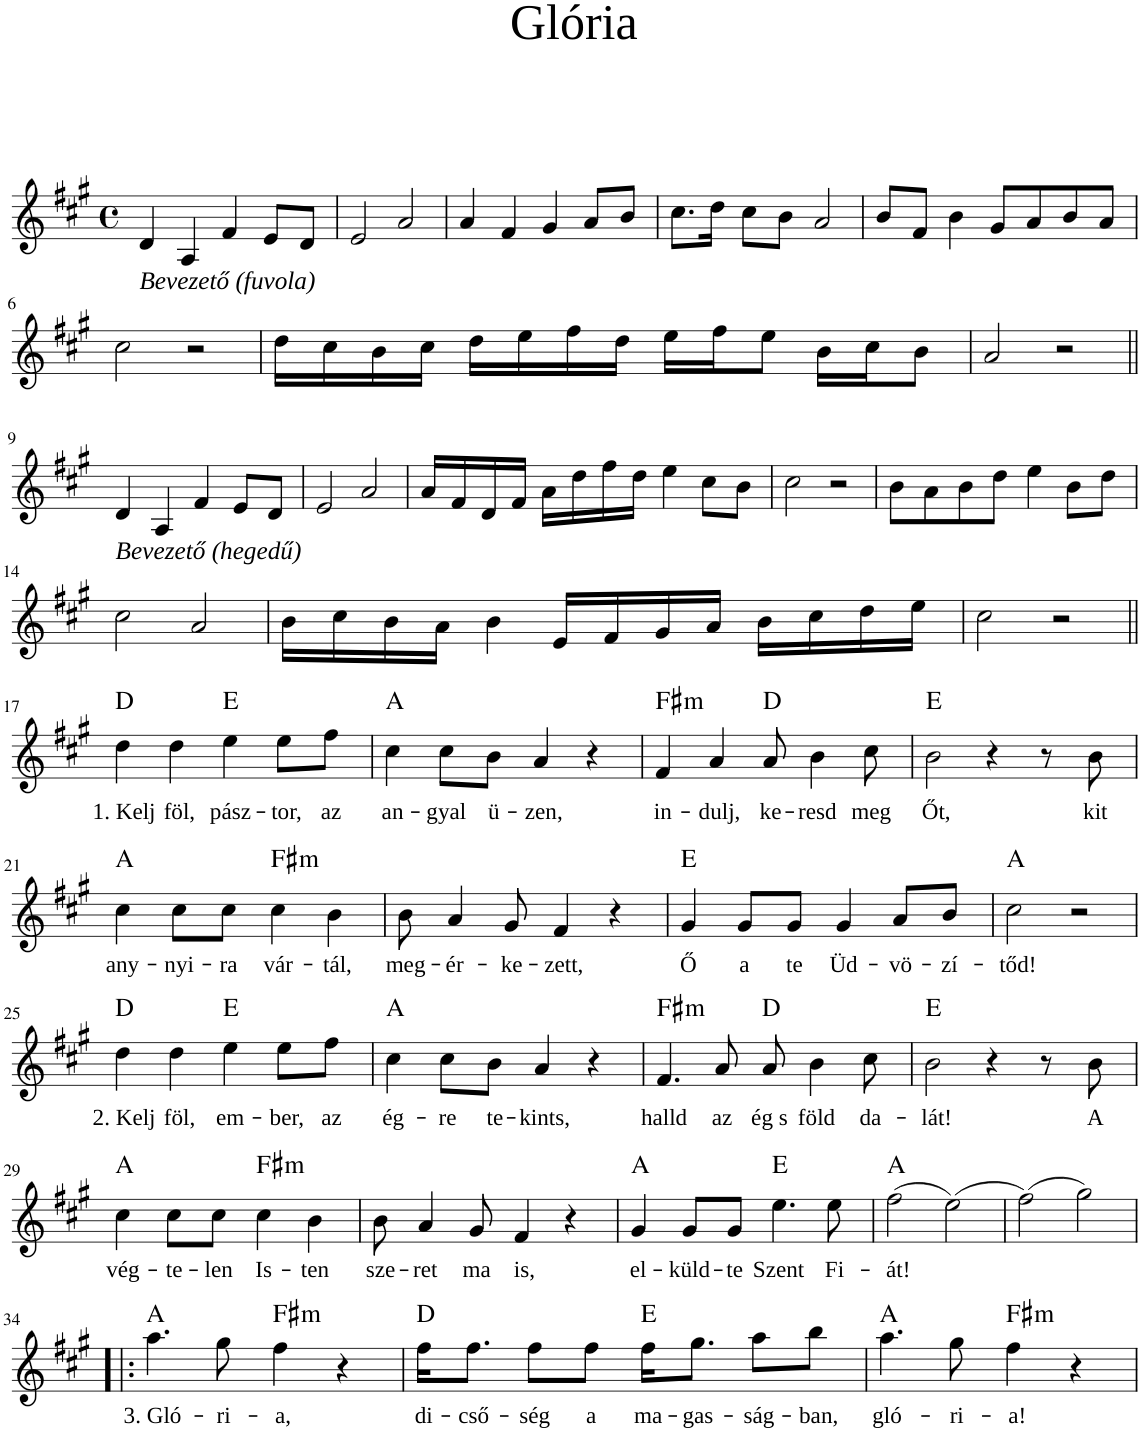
**kern	**text	**harte
*part1	*part1	*part1
*staff1	*staff1	*
*I"Piano	*	*
*I'Pno	*	*
*clefG2	*	*
*k[f#c#g#]	*	*
*M4/4	*	*
*met(c)	*	*
=1	=1	=1
!LO:TX:b:i:t=Bevezető (fuvola)	!	!
4d/	.	.
4A/	.	.
4f#/	.	.
8e/L	.	.
8d/J	.	.
=2	=2	=2
2e/	.	.
2a/	.	.
=3	=3	=3
4a/	.	.
4f#/	.	.
4g#/	.	.
8a/L	.	.
8b/J	.	.
=4	=4	=4
8.cc#\L	.	.
16dd\Jk	.	.
8cc#\L	.	.
8b\J	.	.
2a/	.	.
=5	=5	=5
8b/L	.	.
8f#/J	.	.
4b\	.	.
8g#/L	.	.
8a/	.	.
8b/	.	.
8a/J	.	.
!!LO:LB:g=z
=6	=6	=6
2cc#\	.	.
2r	.	.
=7	=7	=7
16dd\LL	.	.
16cc#\	.	.
16b\	.	.
16cc#\JJ	.	.
16dd\LL	.	.
16ee\	.	.
16ff#\	.	.
16dd\JJ	.	.
16ee\LL	.	.
16ff#\J	.	.
8ee\J	.	.
16b\LL	.	.
16cc#\J	.	.
8b\J	.	.
=8	=8	=8
2a/	.	.
2r	.	.
!!LO:LB:g=z
=9||	=9||	=9||
!LO:TX:b:i:t=Bevezető (hegedű)	!	!
4d/	.	.
4A/	.	.
4f#/	.	.
8e/L	.	.
8d/J	.	.
=10	=10	=10
2e/	.	.
2a/	.	.
=11	=11	=11
16a/LL	.	.
16f#/	.	.
16d/	.	.
16f#/JJ	.	.
16a\LL	.	.
16dd\	.	.
16ff#\	.	.
16dd\JJ	.	.
4ee\	.	.
8cc#\L	.	.
8b\J	.	.
=12	=12	=12
2cc#\	.	.
2r	.	.
=13	=13	=13
8b\L	.	.
8a\	.	.
8b\	.	.
8dd\J	.	.
4ee\	.	.
8b\L	.	.
8dd\J	.	.
!!LO:LB:g=z
=14	=14	=14
2cc#\	.	.
2a/	.	.
=15	=15	=15
16b\LL	.	.
16cc#\	.	.
16b\	.	.
16a\JJ	.	.
4b\	.	.
16e/LL	.	.
16f#/	.	.
16g#/	.	.
16a/JJ	.	.
16b\LL	.	.
16cc#\	.	.
16dd\	.	.
16ee\JJ	.	.
=16	=16	=16
2cc#\	.	.
2r	.	.
!!LO:LB:g=z
=17||	=17||	=17||
!	!LO:LY:b	!
4dd\	1. Kelj	D:maj
!	!LO:LY:b	!
4dd\	föl,	.
!	!LO:LY:b	!
4ee\	pász-	E:maj
!	!LO:LY:b	!
8ee\L	-tor,	.
!	!LO:LY:b	!
8ff#\J	az	.
=18	=18	=18
!	!LO:LY:b	!
4cc#\	an-	A:maj
!	!LO:LY:b	!
8cc#\L	-gyal	.
!	!LO:LY:b	!
8b\J	ü-	.
!	!LO:LY:b	!
4a/	-zen,	.
4r	.	.
=19	=19	=19
!	!LO:LY:b	!LO:H:kt=m
4f#/	in-	F#:min
!	!LO:LY:b	!
4a/	-dulj,	.
!	!LO:LY:b	!
8a/	ke-	D:maj
!	!LO:LY:b	!
4b\	-resd	.
!	!LO:LY:b	!
8cc#\	meg	.
=20	=20	=20
!	!LO:LY:b	!
2b\	Őt,	E:maj
4r	.	.
8r	.	.
!	!LO:LY:b	!
8b\	kit	.
!!LO:LB:g=z
=21	=21	=21
!	!LO:LY:b	!
4cc#\	any-	A:maj
!	!LO:LY:b	!
8cc#\L	-nyi-	.
!	!LO:LY:b	!
8cc#\J	-ra	.
!	!LO:LY:b	!LO:H:kt=m
4cc#\	vár-	F#:min
!	!LO:LY:b	!
4b\	-tál,	.
=22	=22	=22
!	!LO:LY:b	!
8b\	meg-	.
!	!LO:LY:b	!
4a/	-ér-	.
!	!LO:LY:b	!
8g#/	-ke-	.
!	!LO:LY:b	!
4f#/	-zett,	.
4r	.	.
=23	=23	=23
!	!LO:LY:b	!
4g#/	Ő	E:maj
!	!LO:LY:b	!
8g#/L	a	.
!	!LO:LY:b	!
8g#/J	te	.
!	!LO:LY:b	!
4g#/	Üd-	.
!	!LO:LY:b	!
8a/L	-vö-	.
!	!LO:LY:b	!
8b/J	-zí-	.
=24	=24	=24
!	!LO:LY:b	!
2cc#\	-tőd!	A:maj
2r	.	.
!!LO:LB:g=z
=25	=25	=25
!	!LO:LY:b	!
4dd\	2. Kelj	D:maj
!	!LO:LY:b	!
4dd\	föl,	.
!	!LO:LY:b	!
4ee\	em-	E:maj
!	!LO:LY:b	!
8ee\L	-ber,	.
!	!LO:LY:b	!
8ff#\J	az	.
=26	=26	=26
!	!LO:LY:b	!
4cc#\	ég-	A:maj
!	!LO:LY:b	!
8cc#\L	-re	.
!	!LO:LY:b	!
8b\J	te-	.
!	!LO:LY:b	!
4a/	-kints,	.
4r	.	.
=27	=27	=27
!	!LO:LY:b	!LO:H:kt=m
4.f#/	halld	F#:min
!	!LO:LY:b	!
8a/	az	.
!	!LO:LY:b	!
8a/	ég s	D:maj
!	!LO:LY:b	!
4b\	föld	.
!	!LO:LY:b	!
8cc#\	da-	.
=28	=28	=28
!	!LO:LY:b	!
2b\	-lát!	E:maj
4r	.	.
8r	.	.
!	!LO:LY:b	!
8b\	A	.
!!LO:LB:g=z
=29	=29	=29
!	!LO:LY:b	!
4cc#\	vég-	A:maj
!	!LO:LY:b	!
8cc#\L	-te-	.
!	!LO:LY:b	!
8cc#\J	-len	.
!	!LO:LY:b	!LO:H:kt=m
4cc#\	Is-	F#:min
!	!LO:LY:b	!
4b\	-ten	.
=30	=30	=30
!	!LO:LY:b	!
8b\	sze-	.
!	!LO:LY:b	!
4a/	-ret	.
!	!LO:LY:b	!
8g#/	ma	.
!	!LO:LY:b	!
4f#/	is,	.
4r	.	.
=31	=31	=31
!	!LO:LY:b	!
4g#/	el-	A:maj
!	!LO:LY:b	!
8g#/L	-küld-	.
!	!LO:LY:b	!
8g#/J	-te	.
!	!LO:LY:b	!
4.ee\	Szent	E:maj
!	!LO:LY:b	!
8ee\	Fi-	.
=32	=32	=32
!	!LO:LY:b	!
(2ff#\	-át!	A:maj
(2ee\)	.	.
=33	=33	=33
(2ff#\)	.	.
2gg#\)	.	.
!!LO:LB:g=z
=34!|:	=34!|:	=34!|:
!	!LO:LY:b	!
4.aa\	3. Gló-	A:maj
!	!LO:LY:b	!
8gg#\	-ri-	.
!	!LO:LY:b	!LO:H:kt=m
4ff#\	-a,	F#:min
4r	.	.
=35	=35	=35
!	!LO:LY:b	!
16ff#\KL	di-	D:maj
!	!LO:LY:b	!
8.ff#\J	-cső-	.
!	!LO:LY:b	!
8ff#\L	-ség	.
!	!LO:LY:b	!
8ff#\J	a	.
!	!LO:LY:b	!
16ff#\KL	ma-	E:maj
!	!LO:LY:b	!
8.gg#\J	-gas-	.
!	!LO:LY:b	!
8aa\L	-ság-	.
!	!LO:LY:b	!
8bb\J	-ban,	.
=36	=36	=36
!	!LO:LY:b	!
4.aa\	gló-	A:maj
!	!LO:LY:b	!
8gg#\	-ri-	.
!	!LO:LY:b	!LO:H:kt=m
4ff#\	-a!	F#:min
4r	.	.
=	=	=
*-	*-	*-
